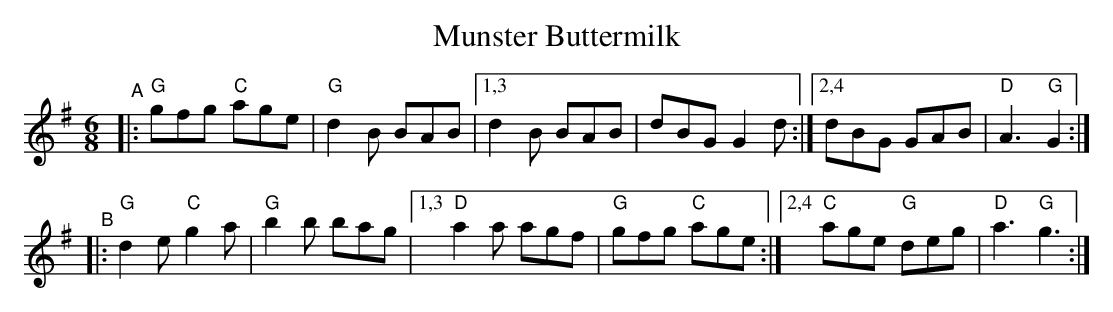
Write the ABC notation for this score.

X:1
T: Munster Buttermilk
M: 6/8
K: G
"^A"|:\
"G"gfg "C"age | "G"d2B BAB |[1,3 d2B BAB | dBG G2d \
                          :|[2,4 dBG GAB | "D"A3 "G"G2 :|
"^B"|:\
"G"d2e "C"g2a | "G"b2b bag |[1,3 "D"a2a agf | "G"gfg "C"age \
                          :|[2,4 "C"age "G"deg | "D"a3 "G"g3 :|
